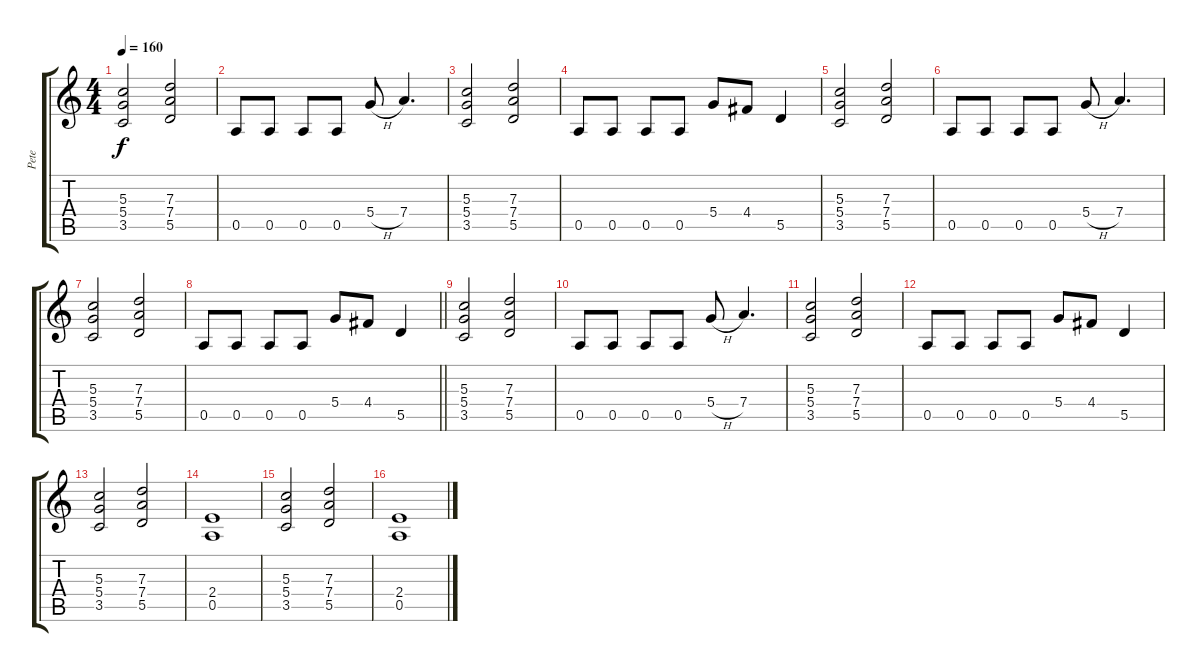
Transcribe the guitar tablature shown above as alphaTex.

\track ("Pete" "Pete") {instrument distortionguitar}
\staff {score tabs}
\tuning (E4 B3 G3 D3 A2 E2) {hide}
\ts (4 4)
\tempo 160
\clef g2
\ks c
(5.3 5.4 3.5).2{dy f} (7.3 7.4 5.5).2 |
0.5.8 0.5.8 0.5.8 0.5.8 5.4{h}.8 7.4.4{d} |
(5.3 5.4 3.5).2 (7.3 7.4 5.5).2 |
0.5.8 0.5.8 0.5.8 0.5.8 5.4.8 4.4.8 5.5.4 |
(5.3 5.4 3.5).2 (7.3 7.4 5.5).2 |
0.5.8 0.5.8 0.5.8 0.5.8 5.4{h}.8 7.4.4{d} |
(5.3 5.4 3.5).2 (7.3 7.4 5.5).2 |
\barLineRight lightlight
0.5.8 0.5.8 0.5.8 0.5.8 5.4.8 4.4.8 5.5.4 |
(5.3 5.4 3.5).2 (7.3 7.4 5.5).2 |
0.5.8 0.5.8 0.5.8 0.5.8 5.4{h}.8 7.4.4{d} |
(5.3 5.4 3.5).2 (7.3 7.4 5.5).2 |
0.5.8 0.5.8 0.5.8 0.5.8 5.4.8 4.4.8 5.5.4 |
(5.3 5.4 3.5).2 (7.3 7.4 5.5).2 |
(2.4 0.5).1 |
(5.3 5.4 3.5).2 (7.3 7.4 5.5).2 |
(2.4 0.5).1
